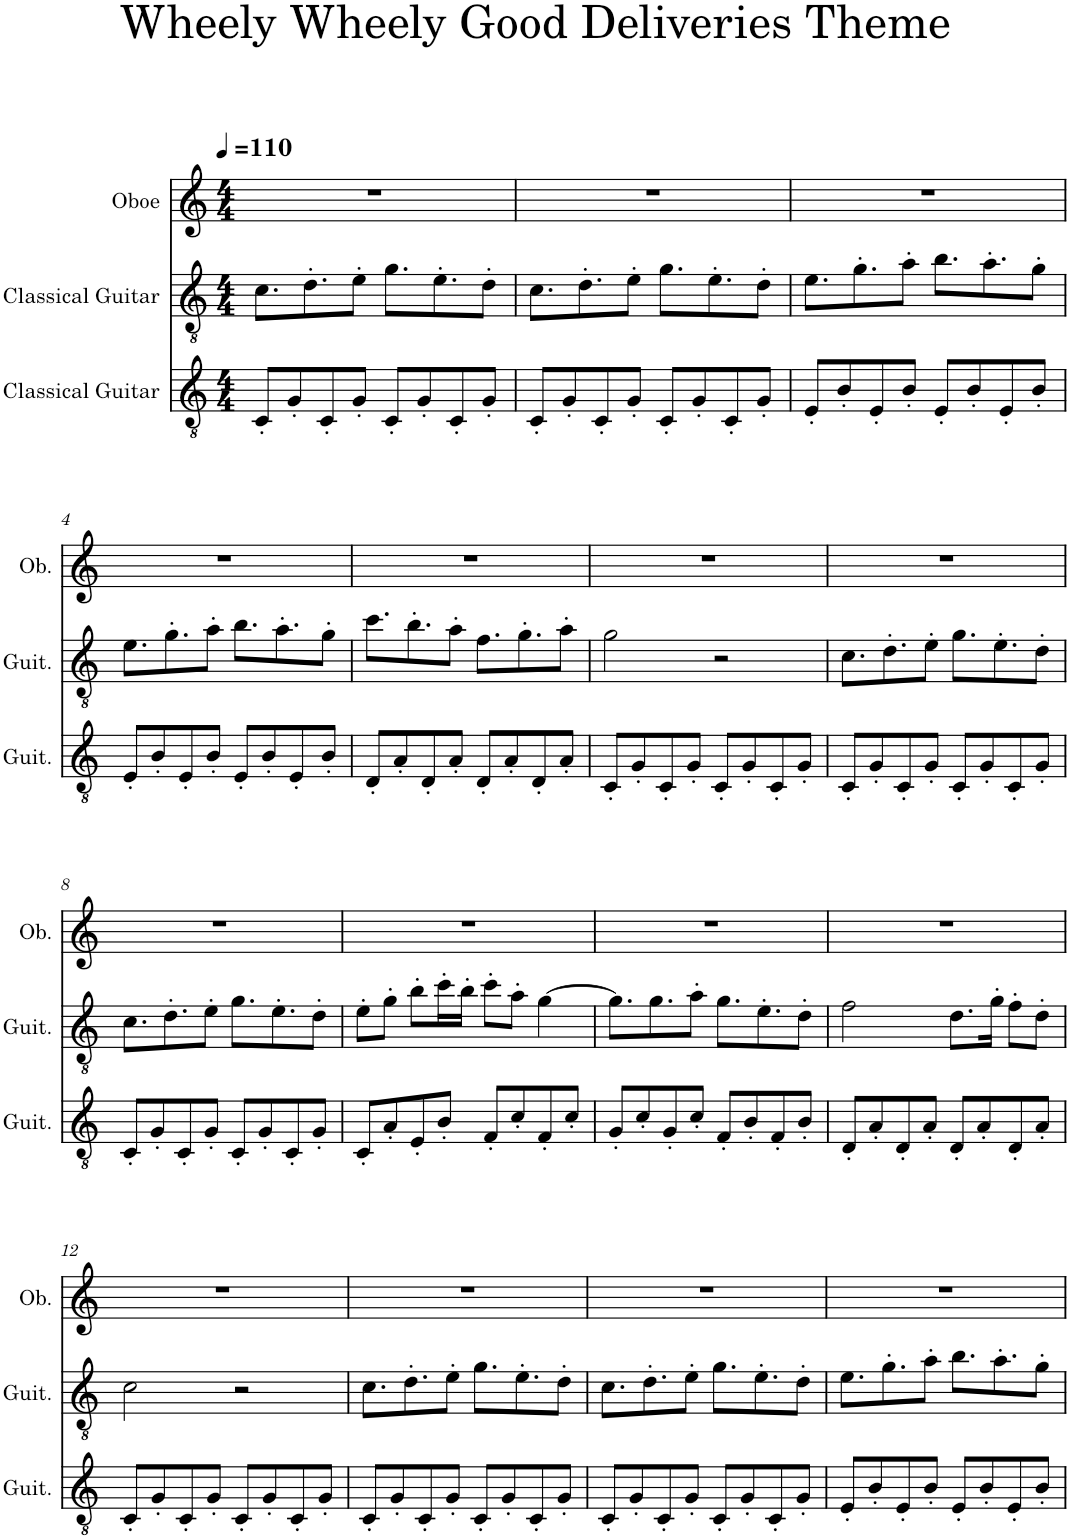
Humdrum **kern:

**kern	**kern	**kern
*part3	*part2	*part1
*staff3	*staff2	*staff1
*I"Classical Guitar	*I"Classical Guitar	*I"Oboe
*I'Guit.	*I'Guit.	*I'Ob.
*clefGv2	*clefGv2	*clefG2
*k[]	*k[]	*k[]
*M4/4	*M4/4	*M4/4
*MM110	*MM110	*MM110
=1	=1	=1
8C'/L	8.c\L	1r
8G'/	.	.
.	8.d'\	.
8C'/	.	.
8G'/J	8e'\J	.
8C'/L	8.g\L	.
8G'/	.	.
.	8.e'\	.
8C'/	.	.
8G'/J	8d'\J	.
=2	=2	=2
8C'/L	8.c\L	1r
8G'/	.	.
.	8.d'\	.
8C'/	.	.
8G'/J	8e'\J	.
8C'/L	8.g\L	.
8G'/	.	.
.	8.e'\	.
8C'/	.	.
8G'/J	8d'\J	.
=3	=3	=3
8E'/L	8.e\L	1r
8B'/	.	.
.	8.g'\	.
8E'/	.	.
8B'/J	8a'\J	.
8E'/L	8.b\L	.
8B'/	.	.
.	8.a'\	.
8E'/	.	.
8B'/J	8g'\J	.
!!LO:LB:g=z
=4	=4	=4
8E'/L	8.e\L	1r
8B'/	.	.
.	8.g'\	.
8E'/	.	.
8B'/J	8a'\J	.
8E'/L	8.b\L	.
8B'/	.	.
.	8.a'\	.
8E'/	.	.
8B'/J	8g'\J	.
=5	=5	=5
8D'/L	8.cc\L	1r
8A'/	.	.
.	8.b'\	.
8D'/	.	.
8A'/J	8a'\J	.
8D'/L	8.f\L	.
8A'/	.	.
.	8.g'\	.
8D'/	.	.
8A'/J	8a'\J	.
=6	=6	=6
8C'/L	2g\	1r
8G'/	.	.
8C'/	.	.
8G'/J	.	.
8C'/L	2r	.
8G'/	.	.
8C'/	.	.
8G'/J	.	.
=7	=7	=7
8C'/L	8.c\L	1r
8G'/	.	.
.	8.d'\	.
8C'/	.	.
8G'/J	8e'\J	.
8C'/L	8.g\L	.
8G'/	.	.
.	8.e'\	.
8C'/	.	.
8G'/J	8d'\J	.
!!LO:LB:g=z
=8	=8	=8
8C'/L	8.c\L	1r
8G'/	.	.
.	8.d'\	.
8C'/	.	.
8G'/J	8e'\J	.
8C'/L	8.g\L	.
8G'/	.	.
.	8.e'\	.
8C'/	.	.
8G'/J	8d'\J	.
=9	=9	=9
8C'/L	8e'\L	1r
8A'/	8g'\J	.
8E'/	8b'\L	.
8B'/J	16cc'\L	.
.	16b'\JJ	.
8F'/L	8cc'\L	.
8c'/	8a'\J	.
8F'/	[4g\	.
8c'/J	.	.
=10	=10	=10
8G'/L	8.g\L]	1r
8c'/	.	.
.	8.g\	.
8G'/	.	.
8c'/J	8a'\J	.
8F'/L	8.g\L	.
8B'/	.	.
.	8.e'\	.
8F'/	.	.
8B'/J	8d'\J	.
=11	=11	=11
8D'/L	2f\	1r
8A'/	.	.
8D'/	.	.
8A'/J	.	.
8D'/L	8.d\L	.
8A'/	.	.
.	16g'\Jk	.
8D'/	8f'\L	.
8A'/J	8d'\J	.
!!LO:LB:g=z
=12	=12	=12
8C'/L	2c\	1r
8G'/	.	.
8C'/	.	.
8G'/J	.	.
8C'/L	2r	.
8G'/	.	.
8C'/	.	.
8G'/J	.	.
=13	=13	=13
8C'/L	8.c\L	1r
8G'/	.	.
.	8.d'\	.
8C'/	.	.
8G'/J	8e'\J	.
8C'/L	8.g\L	.
8G'/	.	.
.	8.e'\	.
8C'/	.	.
8G'/J	8d'\J	.
=14	=14	=14
8C'/L	8.c\L	1r
8G'/	.	.
.	8.d'\	.
8C'/	.	.
8G'/J	8e'\J	.
8C'/L	8.g\L	.
8G'/	.	.
.	8.e'\	.
8C'/	.	.
8G'/J	8d'\J	.
=15	=15	=15
8E'/L	8.e\L	1r
8B'/	.	.
.	8.g'\	.
8E'/	.	.
8B'/J	8a'\J	.
8E'/L	8.b\L	.
8B'/	.	.
.	8.a'\	.
8E'/	.	.
8B'/J	8g'\J	.
=	=	=
*-	*-	*-
